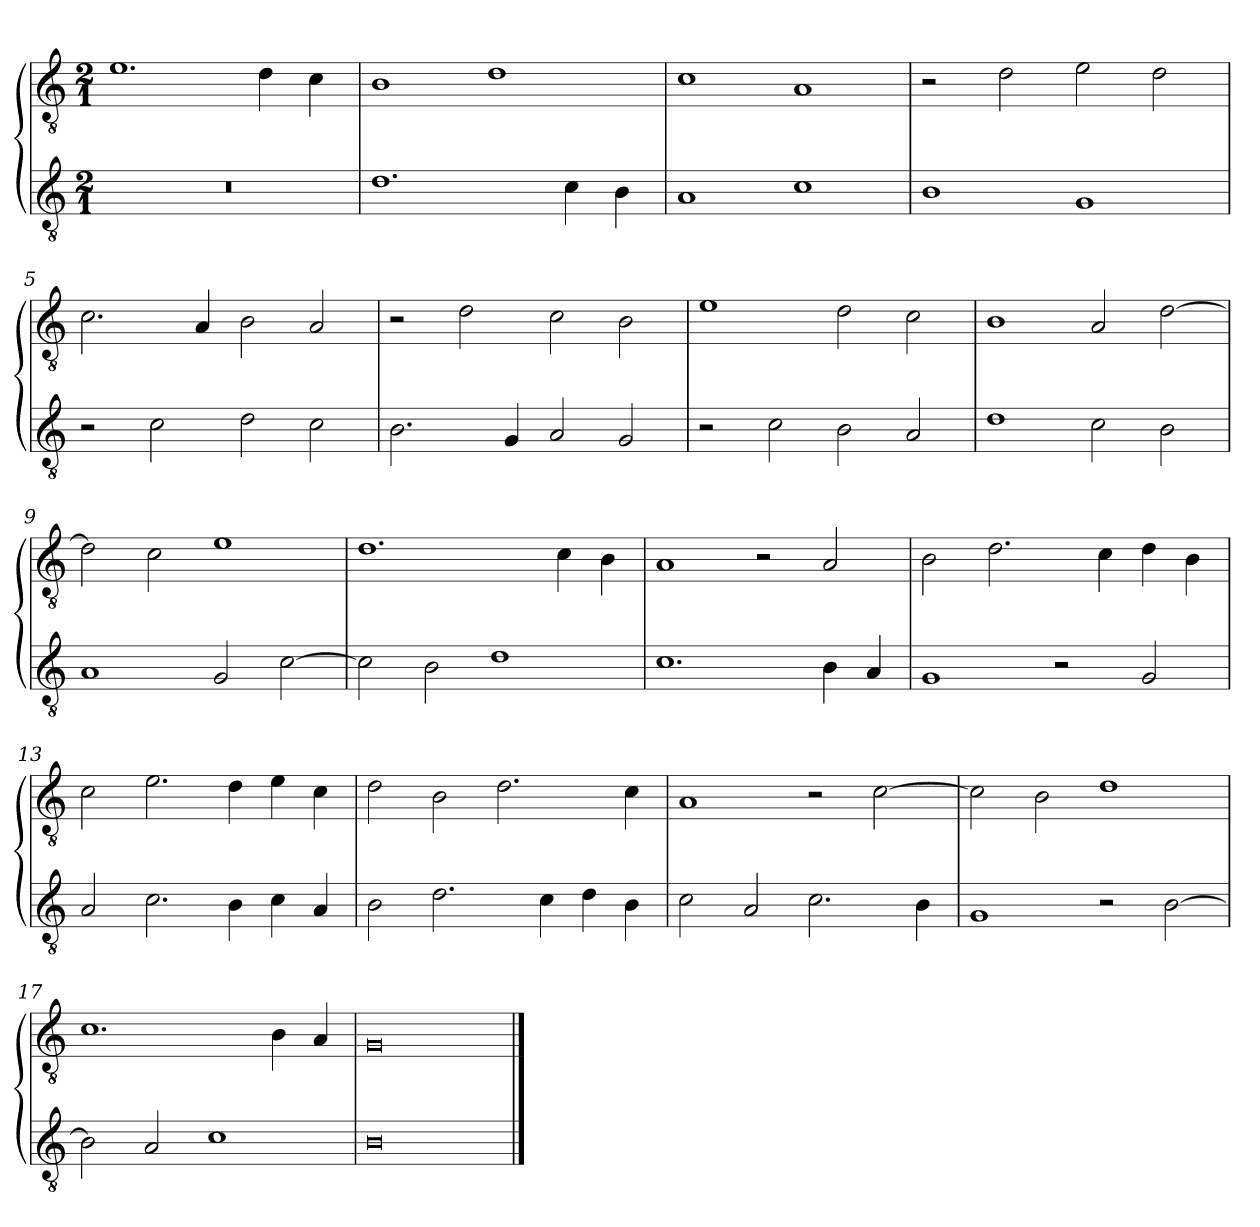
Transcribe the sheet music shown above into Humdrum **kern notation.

**kern	**kern
*part2	*part1
*staff2	*staff1
*clefGv2	*clefGv2
*k[]	*k[]
*M2/1	*M2/1
=1	=1
0r	1.e
.	4d
.	4c
=2	=2
1.d	1B
.	1d
4c	.
4B	.
=3	=3
1A	1c
1c	1A
=4	=4
1B	2r
.	2d
1G	2e
.	2d
=5	=5
2r	2.c
2c	.
.	4A
2d	2B
2c	2A
=6	=6
2.B	2r
.	2d
4G	.
2A	2c
2G	2B
=7	=7
2r	1e
2c	.
2B	2d
2A	2c
=8	=8
1d	1B
2c	2A
2B	[2d
=9	=9
1A	2d]
.	2c
2G	1e
[2c	.
=10	=10
2c]	1.d
2B	.
1d	.
.	4c
.	4B
=11	=11
1.c	1A
.	2r
4B	2A
4A	.
=12	=12
1G	2B
.	2.d
2r	.
.	4c
2G	4d
.	4B
=13	=13
2A	2c
2.c	2.e
4B	4d
4c	4e
4A	4c
=14	=14
2B	2d
2.d	2B
.	2.d
4c	.
4d	.
4B	4c
=15	=15
2c	1A
2A	.
2.c	2r
.	[2c
4B	.
=16	=16
1G	2c]
.	2B
2r	1d
[2B	.
=17	=17
2B]	1.c
2A	.
1c	.
.	4B
.	4A
=18	=18
0B	0G
==	==
*-	*-
